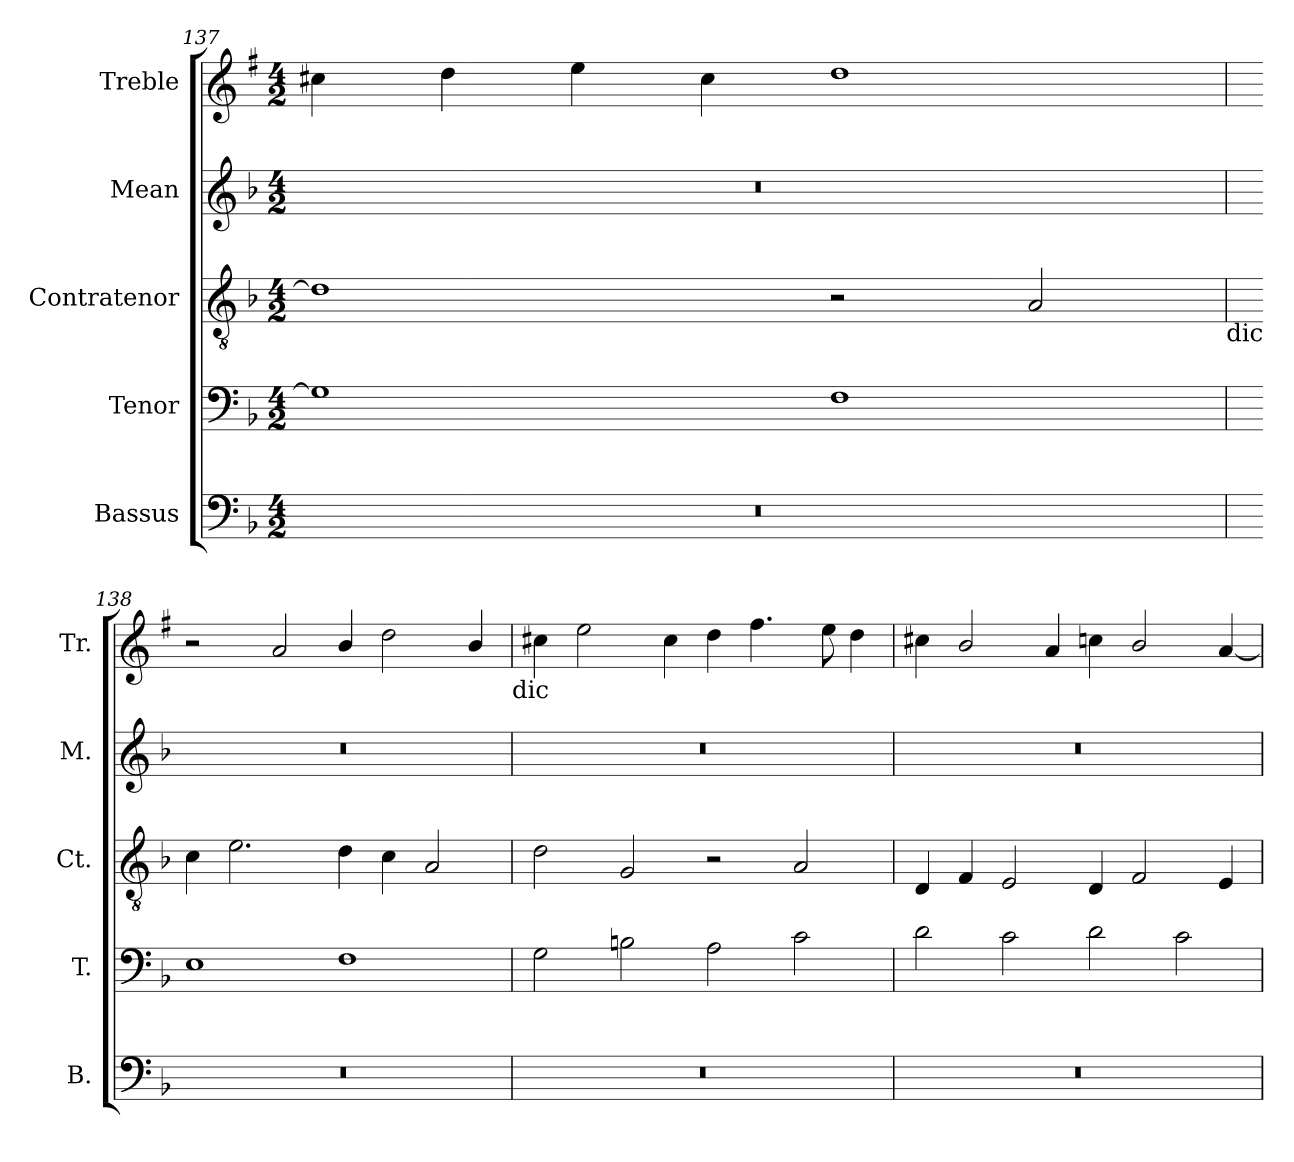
**kern	**kern	**kern	**kern	**kern
*part5	*part4	*part3	*part2	*part1
*staff5	*staff4	*staff3	*staff2	*staff1
*I"Bassus	*I"Tenor	*I"Contratenor	*I"Mean	*I"Treble
*I'B.	*I'T.	*I'Ct.	*I'M.	*I'Tr.
*clefF4	*clefF4	*clefGv2	*clefG2	*clefG2
*ITrd7c12	*	*	*	*ITrd1c2
*k[b-]	*k[b-]	*k[b-]	*k[b-]	*k[b-]
*F:	*F:	*F:	*F:	*F:
*M4/2	*M4/2	*M4/2	*M4/2	*M4/2
=137	=137	=137	=137	=137
0r	1G]	1d]	0r	4bn\
.	.	.	.	4cc\
.	.	.	.	4dd\
.	.	.	.	4b\
.	1F	2r	.	1cc
.	.	2A/	.	.
!	!	!LO:TX:b:t=dic	!	!
=138	=138	=138	=138	=138
0r	1E	4c\	0r	2r
.	.	2.e\	.	.
.	.	.	.	2g/
.	1F	4d\	.	4a/
.	.	4c\	.	2cc\
.	.	2A/	.	.
.	.	.	.	4a/
!	!	!	!	!LO:TX:b:t=dic
!!LO:LB:g=z
=139	=139	=139	=139	=139
0r	2G\	2d\	0r	4bn\
.	.	.	.	2dd\
.	2Bn\	2G/	.	.
.	.	.	.	4b\
.	2A\	2r	.	4cc\
.	.	.	.	4.ee\
.	2c\	2A/	.	.
.	.	.	.	8dd\
.	.	.	.	4cc\
=140	=140	=140	=140	=140
0r	2d\	4D/	0r	4bn>\
.	.	4F/	.	2a/
.	2c\	2E/	.	.
.	.	.	.	4g/
.	2d\	4D/	.	4b-X\
.	.	2F/	.	2a/
.	2c\	.	.	.
.	.	4E/	.	[<4g/
=	=	=	=	=
*-	*-	*-	*-	*-
